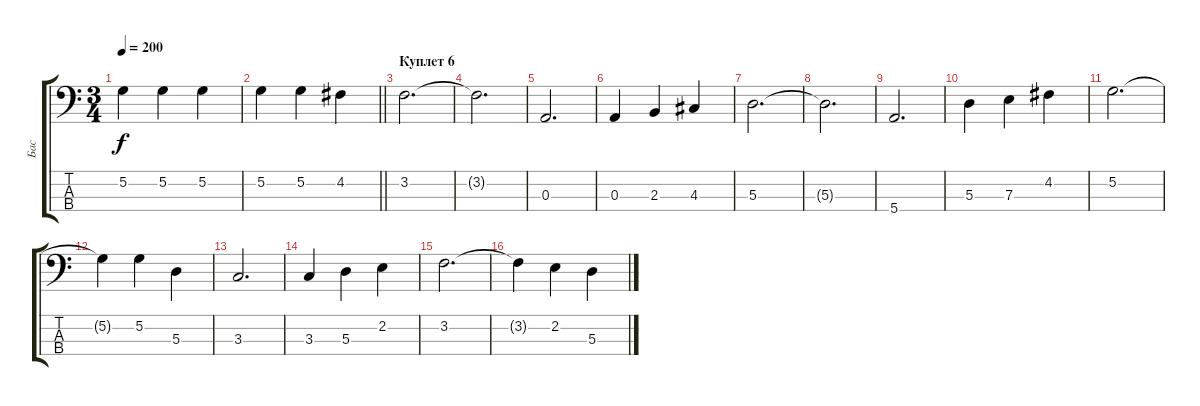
\track ("Бас" "Бас") {instrument electricbassfinger}
\staff {score tabs}
\tuning (G2 D2 A1 E1) {hide}
\ts (3 4)
\tempo 200
\clef f4
\ks c
5.2.4{dy f} 5.2.4 5.2.4 |
\barLineRight lightlight
5.2.4 5.2.4 4.2.4 |
\section ("" "Куплет 6")
3.2.2{d} |
3.2{t}.2{d} |
0.3.2{d} |
0.3.4 2.3.4 4.3.4 |
5.3.2{d} |
5.3{t}.2{d} |
5.4.2{d} |
5.3.4 7.3.4 4.2.4 |
5.2.2{d} |
5.2{t}.4 5.2.4 5.3.4 |
3.3.2{d} |
3.3.4 5.3.4 2.2.4 |
3.2.2{d} |
3.2{t}.4 2.2.4 5.3.4
